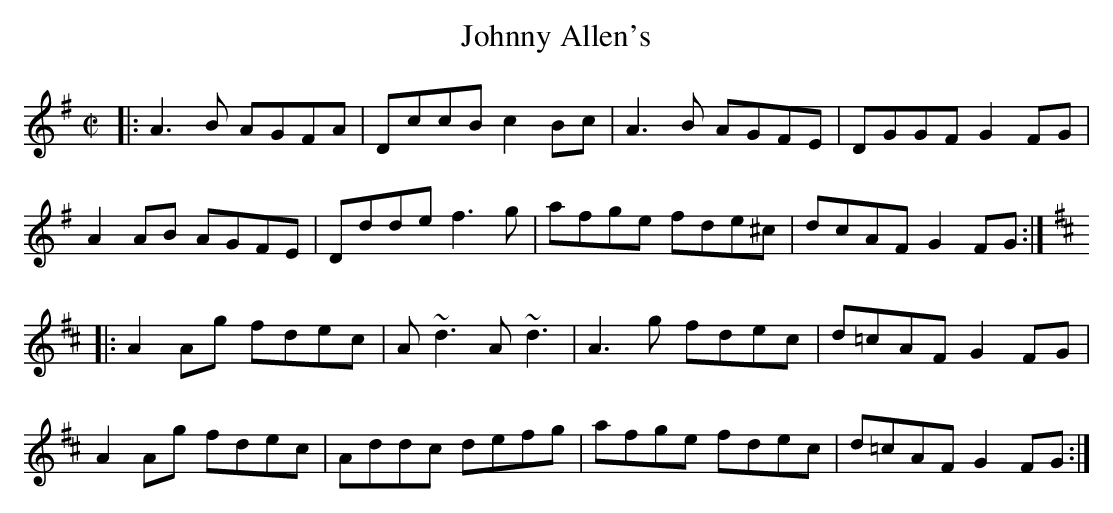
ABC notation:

X:1
T:Johnny Allen's
M:C|
K:Dmix
|: A3B AGFA | DccB c2Bc | A3B AGFE | DGGF G2FG |
A2AB AGFE | Ddde f3g | afge fde^c | dcAF G2FG :|
K:D
|: A2Ag fdec | A~d3 A~d3 | A3g fdec | d=cAF G2FG |
A2Ag fdec | Addc defg | afge fdec | d=cAF G2FG :|
